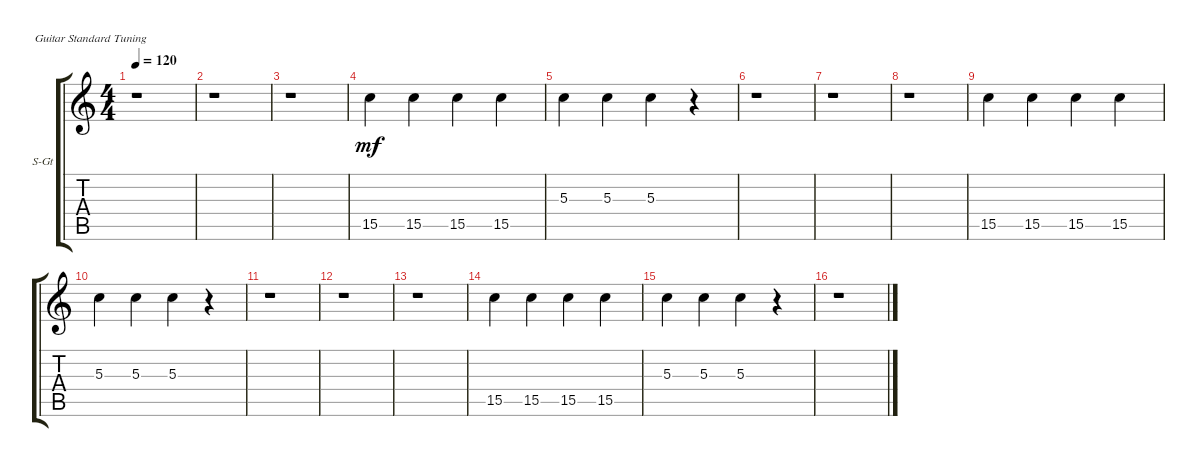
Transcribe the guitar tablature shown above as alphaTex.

\defaultSystemsLayout 4
\bracketExtendMode groupsimilarinstruments
\firstSystemTrackNameOrientation horizontal
\otherSystemsTrackNameOrientation horizontal
\track ("Steel Guitar" "S-Gt") {instrument acousticguitarsteel}
\staff {score tabs}
\tuning (E4 B3 G3 D3 A2 E2)
\ts (4 4)
\tempo 120
\clef g2
\ks c
r.1{dy mf beam Down} |
r.1{beam Down} |
r.1{beam Down} |
15.5.4{beam Down} 15.5.4{beam Down} 15.5.4{beam Down} 15.5.4{beam Down} |
5.3.4{beam Down} 5.3.4{beam Down} 5.3.4{beam Down} r.4{beam Down} |
r.1{beam Down} |
r.1{beam Down} |
r.1{beam Down} |
15.5.4{beam Down} 15.5.4{beam Down} 15.5.4{beam Down} 15.5.4{beam Down} |
5.3.4{beam Down} 5.3.4{beam Down} 5.3.4{beam Down} r.4{beam Down} |
r.1{beam Down} |
r.1{beam Down} |
r.1{beam Down} |
15.5.4{beam Down} 15.5.4{beam Down} 15.5.4{beam Down} 15.5.4{beam Down} |
5.3.4{beam Down} 5.3.4{beam Down} 5.3.4{beam Down} r.4{beam Down} |
r.1{beam Down}
